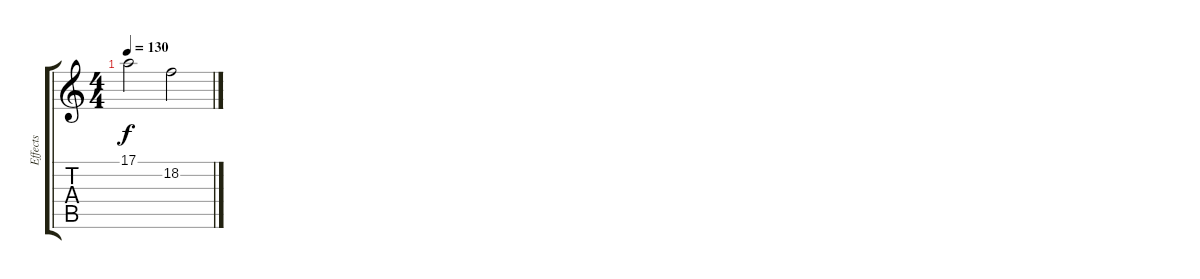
\track ("Effects" "Effects") {instrument recorder}
\staff {score tabs}
\tuning (E4 B3 G3 D3 A2 E2) {hide}
\ts (4 4)
\tempo 130
\clef g2
\ks c
17.1.2{dy f} 18.2.2
